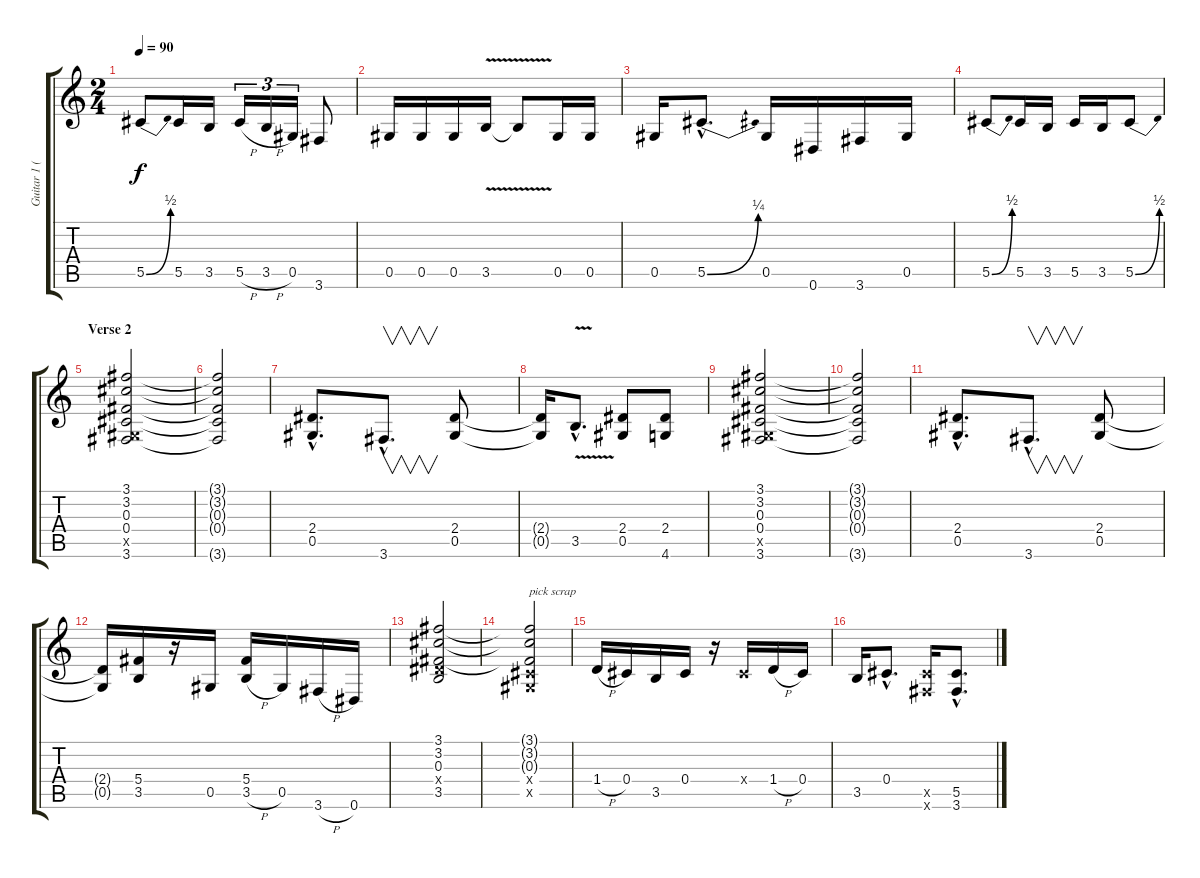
\track ("Guitar 1 (Jake E. Lee)" "Guitar 1 (") {instrument distortionguitar}
\staff {score tabs}
\tuning (Eb4 Bb3 Gb3 Db3 Ab2 Eb2) {hide}
\ts (2 4)
\tempo 90
\clef g2
\ks c
5.5{be (bend 0 0 60 2)}.8{dy f} 5.5.16 3.5.16 5.5{h}.16{tu (3 2)} 3.5{h}.16{tu (3 2)} 0.5.16{tu (3 2)} 3.6.8 |
0.5.16 0.5.16 0.5.16 3.5{v}.16 3.5{t}.8 0.5.16 0.5.16 |
0.5.16 5.5{be (bend 0 0 60 1) hac}.8{d} 0.5.16 0.6.16 3.6.16 0.5.16 |
5.5{be (bend 0 0 60 2)}.8 5.5.16 3.5.16 5.5.16 3.5.16 5.5{be (bend 0 0 60 2)}.8 |
\section ("" "Verse 2")
(3.1 3.2 0.3 0.4 0.5{x} 3.6).2 |
(3.1{t} 3.2{t} 0.3{t} 0.4{t} 3.6{t}).2 |
(2.4{hac} 0.5{hac}).8{d} 3.6{hac}.8{v d} (2.4 0.5).8 |
(2.4{t} 0.5{t}).16 3.5{v hac}.8{d} (2.4 0.5).8 (2.4 4.6).8 |
(3.1 3.2 0.3 0.4 0.5{x} 3.6).2 |
(3.1{t} 3.2{t} 0.3{t} 0.4{t} 3.6{t}).2 |
(2.4{hac} 0.5{hac}).8{d} 3.6{hac}.8{v d} (2.4 0.5).8 |
(2.4{t} 0.5{t}).16 (5.4 3.5).16 r.16 0.5.16 (5.4 3.5{h}).16 0.5.16 3.6{h}.16 0.6.16 |
(3.1 3.2 0.3 2.4{x} 3.5).2 |
(3.1{t} 3.2{t} 0.3{t} 0.4{x} 0.5{x}).2{txt "pick scrap"} |
1.4{h}.16 0.4.16 3.5.16 0.4.16 r.16 0.4{x}.16 1.4{h}.16 0.4.16 |
3.5.16 0.4{hac}.8{d} (5.5{x} 3.6{x}).16 (5.5{hac} 3.6{hac}).8{d}
